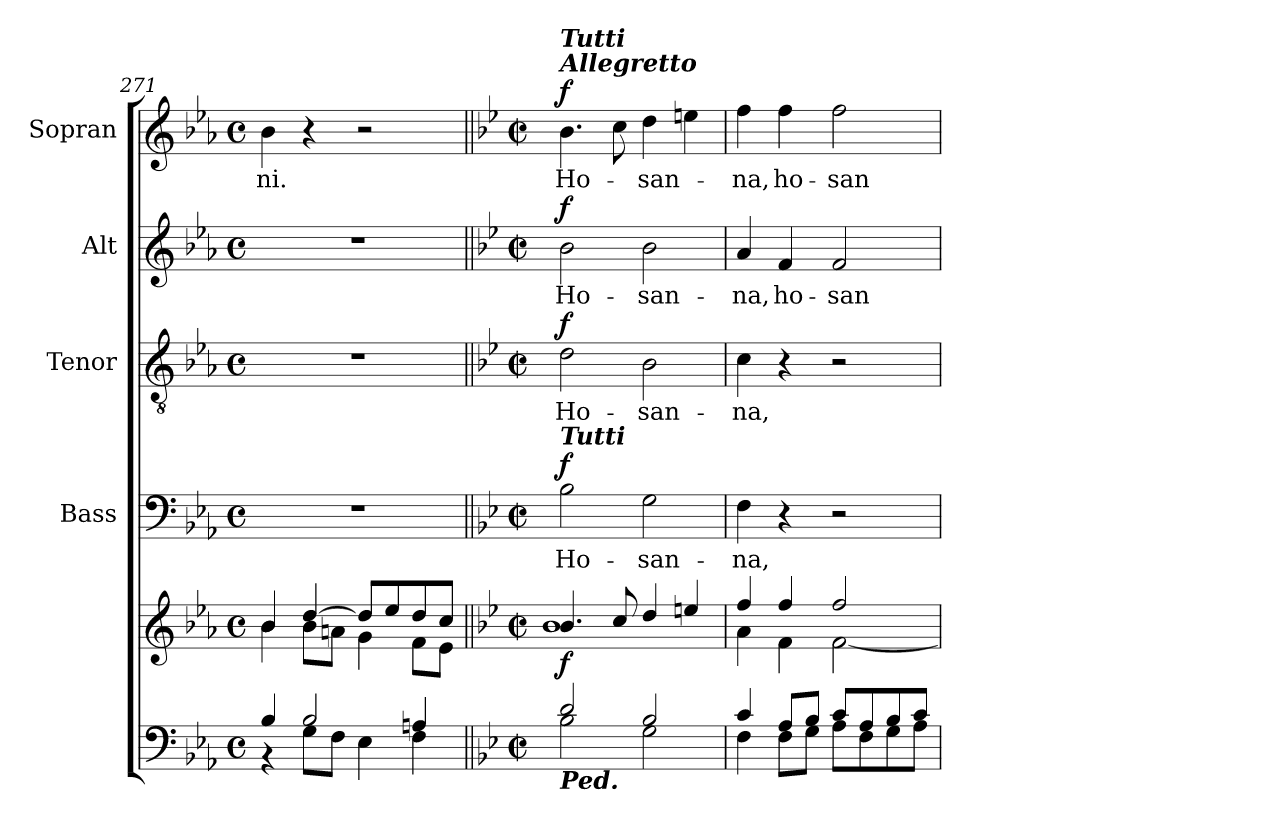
**kern	**kern	**dynam	**kern	**text	**dynam	**kern	**text	**dynam	**kern	**text	**dynam	**kern	**text	**dynam
*part5	*part5	*part5	*part4	*part4	*part4	*part3	*part3	*part3	*part2	*part2	*part2	*part1	*part1	*part1
*staff6	*staff5	*staff5/6	*staff4	*staff4	*staff4	*staff3	*staff3	*staff3	*staff2	*staff2	*staff2	*staff1	*staff1	*staff1
*	*	*	*I"Bass	*	*	*I"Tenor	*	*	*I"Alt	*	*	*I"Sopran	*	*
*	*	*	*I'B.	*	*	*I'T.	*	*	*I'A.	*	*	*I'S.	*	*
*clefF4	*clefG2	*	*clefF4	*	*	*clefGv2	*	*	*clefG2	*	*	*clefG2	*	*
*k[b-e-a-]	*k[b-e-a-]	*	*k[b-e-a-]	*	*	*k[b-e-a-]	*	*	*k[b-e-a-]	*	*	*k[b-e-a-]	*	*
*E-:	*E-:	*	*E-:	*	*	*E-:	*	*	*E-:	*	*	*E-:	*	*
*M4/4	*M4/4	*	*M4/4	*	*	*M4/4	*	*	*M4/4	*	*	*M4/4	*	*
*met(c)	*met(c)	*	*met(c)	*	*	*met(c)	*	*	*met(c)	*	*	*met(c)	*	*
=271	=271	=271	=271	=271	=271	=271	=271	=271	=271	=271	=271	=271	=271	=271
*^	*^	*	*	*	*	*	*	*	*	*	*	*	*	*
!	!	!	!	!	!	!	!	!	!	!	!	!	!	!	!LO:LY:b	!
4B-/	4r	4b-/	4b-\	.	1r	.	.	1r	.	.	1r	.	.	4b-\	-ni.	.
2B-/	8G\L	[>4dd/	8b-\L	.	.	.	.	.	.	.	.	.	.	4r	.	.
.	8F\J	.	8an\J	.	.	.	.	.	.	.	.	.	.	.	.	.
.	4E-\	8dd/L]	4g\	.	.	.	.	.	.	.	.	.	.	2r	.	.
.	.	8ee-/	.	.	.	.	.	.	.	.	.	.	.	.	.	.
4An/	4F\	8dd/	8f\L	.	.	.	.	.	.	.	.	.	.	.	.	.
.	.	8cc/J	8e-\J	.	.	.	.	.	.	.	.	.	.	.	.	.
=272||	=272||	=272||	=272||	=272||	=272||	=272||	=272||	=272||	=272||	=272||	=272||	=272||	=272||	=272||	=272||	=272||
*k[b-e-]	*	*k[b-e-]	*	*	*k[b-e-]	*	*	*k[b-e-]	*	*	*k[b-e-]	*	*	*k[b-e-]	*	*
*B-:	*	*B-:	*	*	*B-:	*	*	*B-:	*	*	*B-:	*	*	*B-:	*	*
*M2/2	*	*M2/2	*	*	*M2/2	*	*	*M2/2	*	*	*M2/2	*	*	*M2/2	*	*
*met(c|)	*	*met(c|)	*	*	*met(c|)	*	*	*met(c|)	*	*	*met(c|)	*	*	*met(c|)	*	*
!	!	!	!	!	!	!	!	!	!	!	!	!	!	!LO:TX:a:Bi:t=Allegretto	!	!
!	!	!	!	!	!	!	!	!	!	!	!	!	!	!LO:TX:a:Bi:t=Tutti	!	!
!	!	!	!	!	!LO:TX:a:Bi:t=Tutti	!	!	!	!	!	!	!	!	!	!	!
!LO:TX:b:Bi:t=Ped.	!	!	!	!	!	!	!	!	!	!	!	!	!	!	!	!
!	!	!	!	!LO:DY:b	!	!LO:LY:b	!LO:DY:a	!	!LO:LY:b	!LO:DY:a	!	!LO:LY:b	!LO:DY:a	!	!LO:LY:b	!LO:DY:a
2d/	2B-\	4.b-/	1b-	f	2B-\	Ho-	f	2d\	Ho-	f	2b-\	Ho-	f	4.b-\	Ho-	f
.	.	8cc/	.	.	.	.	.	.	.	.	.	.	.	8cc\	.	.
!	!	!	!	!	!	!LO:LY:b	!	!	!LO:LY:b	!	!	!LO:LY:b	!	!	!LO:LY:b	!
2B-/	2G\	4dd/	.	.	2G\	-san-	.	2B-\	-san-	.	2b-\	-san-	.	4dd\	-san-	.
.	.	4een/	.	.	.	.	.	.	.	.	.	.	.	4een\	.	.
=273	=273	=273	=273	=273	=273	=273	=273	=273	=273	=273	=273	=273	=273	=273	=273	=273
!	!	!	!	!	!	!LO:LY:b	!	!	!LO:LY:b	!	!	!LO:LY:b	!	!	!LO:LY:b	!
4c/	4F\	4ff/	4a\	.	4F\	-na,	.	4c\	-na,	.	4a/	-na,	.	4ff\	-na,	.
!	!	!	!	!	!	!	!	!	!	!	!	!LO:LY:b	!	!	!LO:LY:b	!
8A/L	8F\L	4ff/	4f\	.	4r	.	.	4r	.	.	4f/	ho-	.	4ff\	ho-	.
8B-/J	8G\J	.	.	.	.	.	.	.	.	.	.	.	.	.	.	.
!	!	!	!	!	!	!	!	!	!	!	!	!LO:LY:b	!	!	!LO:LY:b	!
8c/L	8A\L	2ff/	[<2f\	.	2r	.	.	2r	.	.	2f/	-san-	.	2ff\	-san-	.
8A/	8F\	.	.	.	.	.	.	.	.	.	.	.	.	.	.	.
8B-/	8G\	.	.	.	.	.	.	.	.	.	.	.	.	.	.	.
8c/J	8A\J	.	.	.	.	.	.	.	.	.	.	.	.	.	.	.
*v	*v	*	*	*	*	*	*	*	*	*	*	*	*	*	*	*
*	*v	*v	*	*	*	*	*	*	*	*	*	*	*	*	*
=	=	=	=	=	=	=	=	=	=	=	=	=	=	=
*-	*-	*-	*-	*-	*-	*-	*-	*-	*-	*-	*-	*-	*-	*-
